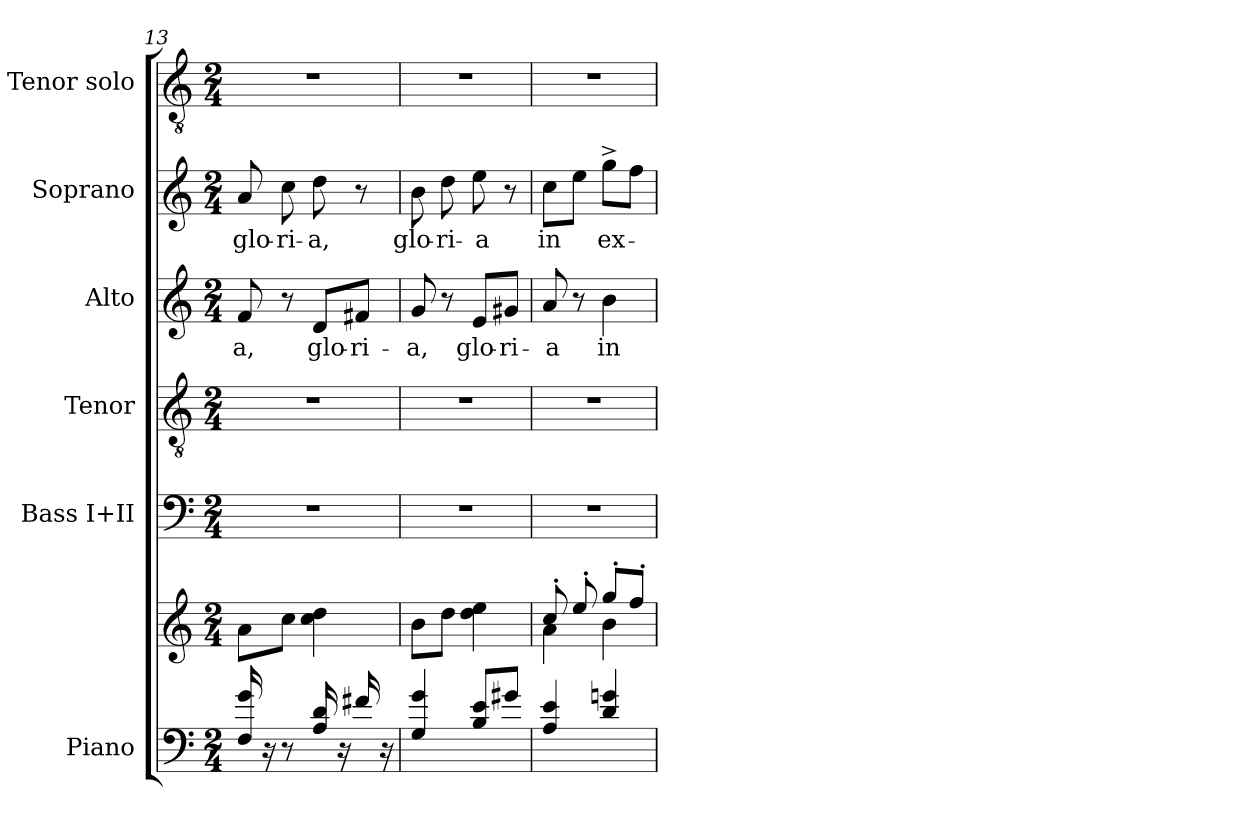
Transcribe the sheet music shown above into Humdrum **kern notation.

**kern	**kern	**kern	**kern	**kern	**text	**kern	**text	**kern
*part6	*part6	*part5	*part4	*part3	*part3	*part2	*part2	*part1
*staff7	*staff6	*staff5	*staff4	*staff3	*staff3	*staff2	*staff2	*staff1
*I"Piano	*	*I"Bass I+II	*I"Tenor	*I"Alto	*	*I"Soprano	*	*I"Tenor solo
*I'Pno.	*	*I'B.I+II	*I'T.	*I'A.	*	*I'S.	*	*I'T.s
*clefF4	*clefG2	*clefF4	*clefGv2	*clefG2	*	*clefG2	*	*clefGv2
*k[]	*k[]	*k[]	*k[]	*k[]	*	*k[]	*	*k[]
*M2/4	*M2/4	*M2/4	*M2/4	*M2/4	*	*M2/4	*	*M2/4
=13	=13	=13	=13	=13	=13	=13	=13	=13
16F/ 16g/	8a\L	2r	2r	8f/	-a,	8a/	glo-	2r
16r	.	.	.	.	.	.	.	.
8r	8cc\J	.	.	8r	.	8cc\	-ri-	.
16A/ 16d/	4cc\ 4dd\	.	.	8d/L	glo-	8dd\	-a,	.
16r	.	.	.	.	.	.	.	.
16f#X/	.	.	.	8f#X/J	-ri-	8r	.	.
16r	.	.	.	.	.	.	.	.
=14	=14	=14	=14	=14	=14	=14	=14	=14
4G/ 4g/	8b\L	2r	2r	8g/	-a,	8b\	glo-	2r
.	8dd\J	.	.	8r	.	8dd\	-ri-	.
8B/ 8e/L	4dd\ 4ee\	.	.	8e/L	glo-	8ee\	-a	.
8g#X/J	.	.	.	8g#X/J	-ri-	8r	.	.
=15	=15	=15	=15	=15	=15	=15	=15	=15
*	*^	*	*	*	*	*	*	*
4A/ 4e/	8cc'/	4a\	2r	2r	8a/	-a	8cc\L	in	2r
.	8ee'/	.	.	.	8r	.	8ee\J	.	.
4d/ 4gn/	8gg'/L	4b\	.	.	4b\	in	8gg^\L	ex-	.
.	8ff'/J	.	.	.	.	.	8ff\J	.	.
*	*v	*v	*	*	*	*	*	*	*
=	=	=	=	=	=	=	=	=
*-	*-	*-	*-	*-	*-	*-	*-	*-
